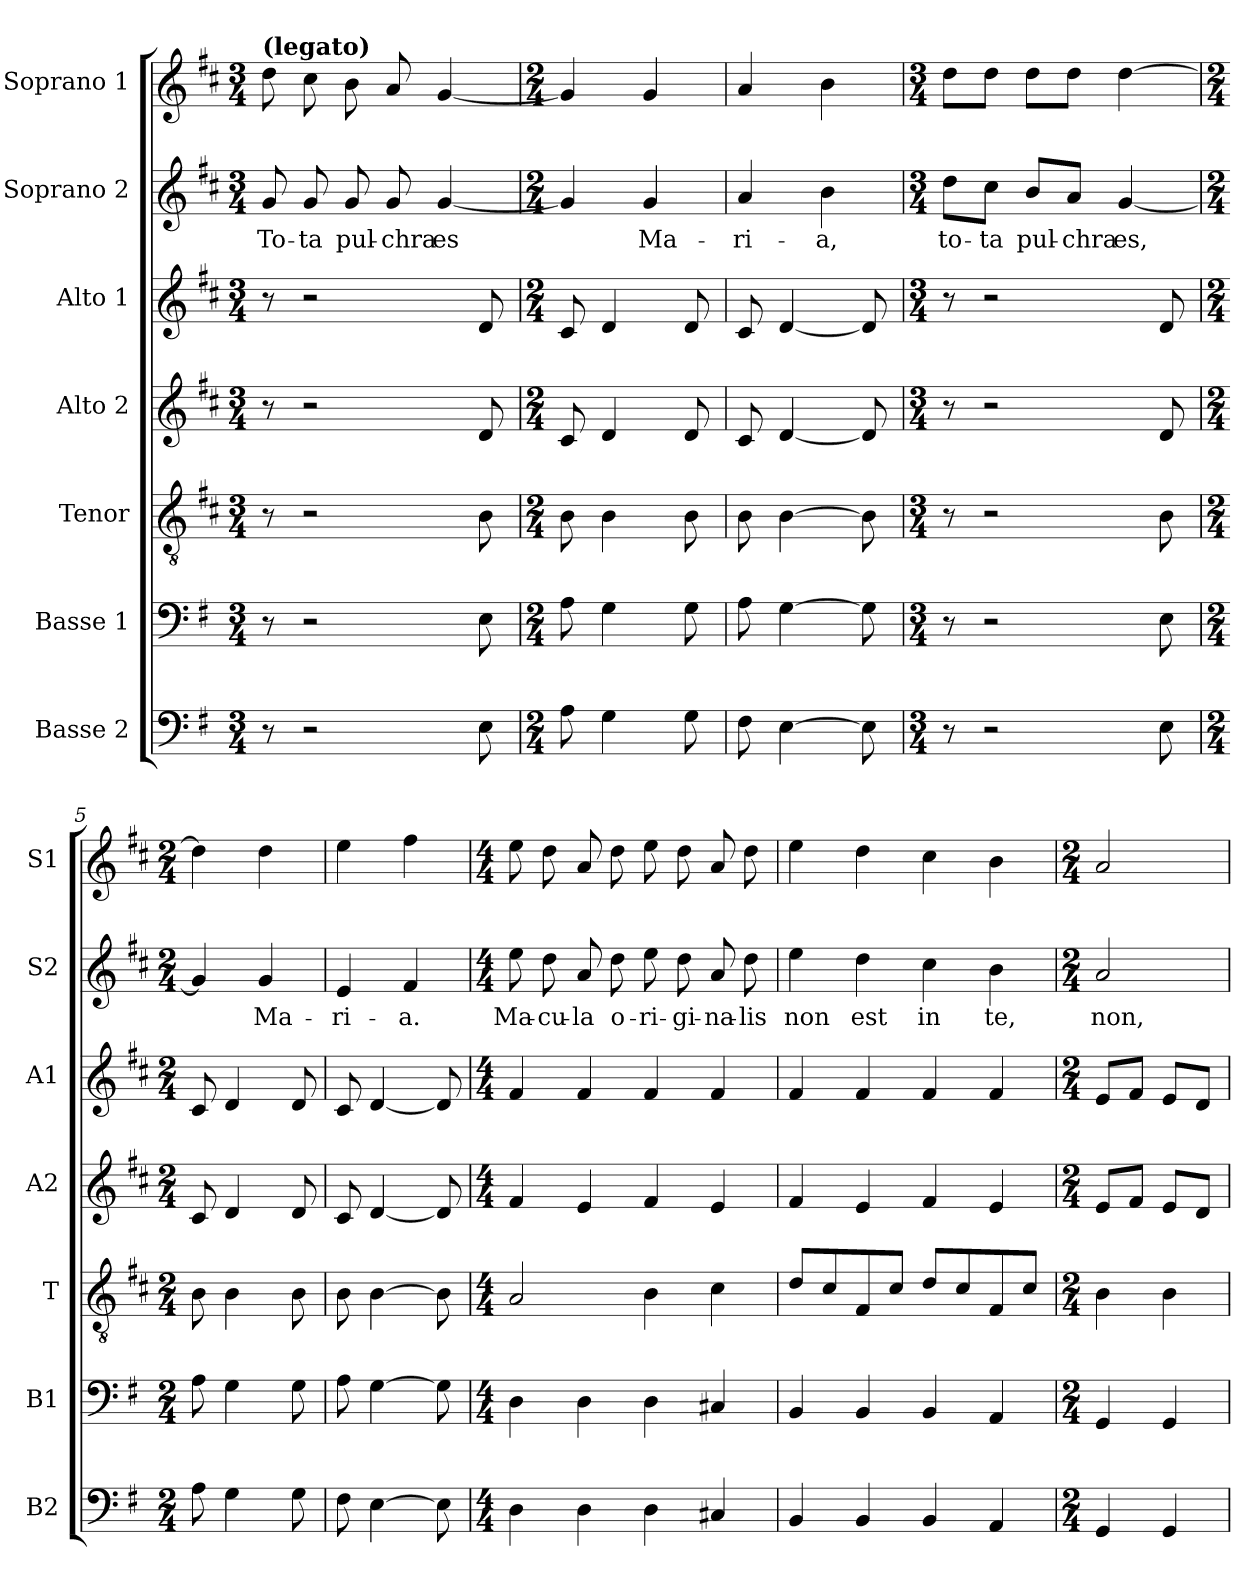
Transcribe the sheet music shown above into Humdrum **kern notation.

**kern	**kern	**kern	**kern	**kern	**kern	**text	**kern
*part7	*part6	*part5	*part4	*part3	*part2	*part2	*part1
*staff7	*staff6	*staff5	*staff4	*staff3	*staff2	*staff2	*staff1
*I"Basse 2	*I"Basse 1	*I"Tenor	*I"Alto 2	*I"Alto 1	*I"Soprano 2	*	*I"Soprano 1
*I'B2	*I'B1	*I'T	*I'A2	*I'A1	*I'S2	*	*I'S1
*clefF4	*clefF4	*clefGv2	*clefG2	*clefG2	*clefG2	*	*clefG2
*k[f#]	*k[f#]	*k[f#c#]	*k[f#c#]	*k[f#c#]	*k[f#c#]	*	*k[f#c#]
*M3/4	*M3/4	*M3/4	*M3/4	*M3/4	*M3/4	*	*M3/4
*MM80	*MM80	*MM80	*MM80	*MM80	*MM80	*	*MM80
=1	=1	=1	=1	=1	=1	=1	=1
!	!	!	!	!	!	!	!LO:TX:a:B:t=(legato)
!	!	!	!	!	!	!LO:LY:b	!
8r	8r	8r	8r	8r	8g/	To-	8dd\
!	!	!	!	!	!	!LO:LY:b	!
2r	2r	2r	2r	2r	8g/	-ta	8cc#\
!	!	!	!	!	!	!LO:LY:b	!
.	.	.	.	.	8g/	pul-	8b\
!	!	!	!	!	!	!LO:LY:b	!
.	.	.	.	.	8g/	-chra	8a/
!	!	!	!	!	!	!LO:LY:b	!
.	.	.	.	.	[4g/	es	[4g/
8E\	8E\	8B\	8d/	8d/	.	.	.
=2	=2	=2	=2	=2	=2	=2	=2
*M2/4	*M2/4	*M2/4	*M2/4	*M2/4	*M2/4	*	*M2/4
8A\	8A\	8B\	8c#/	8c#/	4g/]	.	4g/]
4G\	4G\	4B\	4d/	4d/	.	.	.
!	!	!	!	!	!	!LO:LY:b	!
.	.	.	.	.	4g/	Ma-	4g/
8G\	8G\	8B\	8d/	8d/	.	.	.
=3	=3	=3	=3	=3	=3	=3	=3
!	!	!	!	!	!	!LO:LY:b	!
8F#\	8A\	8B\	8c#/	8c#/	4a/	-ri-	4a/
[4E\	[4G\	[4B\	[4d/	[4d/	.	.	.
!	!	!	!	!	!	!LO:LY:b	!
.	.	.	.	.	4b\	-a,	4b\
8E\]	8G\]	8B\]	8d/]	8d/]	.	.	.
=4	=4	=4	=4	=4	=4	=4	=4
*M3/4	*M3/4	*M3/4	*M3/4	*M3/4	*M3/4	*	*M3/4
!	!	!	!	!	!	!LO:LY:b	!
8r	8r	8r	8r	8r	8dd\L	to-	8dd\L
!	!	!	!	!	!	!LO:LY:b	!
2r	2r	2r	2r	2r	8cc#\J	-ta	8dd\J
!	!	!	!	!	!	!LO:LY:b	!
.	.	.	.	.	8b/L	pul-	8dd\L
!	!	!	!	!	!	!LO:LY:b	!
.	.	.	.	.	8a/J	-chra	8dd\J
!	!	!	!	!	!	!LO:LY:b	!
.	.	.	.	.	[4g/	es,	[4dd\
8E\	8E\	8B\	8d/	8d/	.	.	.
=5	=5	=5	=5	=5	=5	=5	=5
*M2/4	*M2/4	*M2/4	*M2/4	*M2/4	*M2/4	*	*M2/4
8A\	8A\	8B\	8c#/	8c#/	4g/]	.	4dd\]
4G\	4G\	4B\	4d/	4d/	.	.	.
!	!	!	!	!	!	!LO:LY:b	!
.	.	.	.	.	4g/	Ma-	4dd\
8G\	8G\	8B\	8d/	8d/	.	.	.
=6	=6	=6	=6	=6	=6	=6	=6
!	!	!	!	!	!	!LO:LY:b	!
8F#\	8A\	8B\	8c#/	8c#/	4e/	-ri-	4ee\
[4E\	[4G\	[4B\	[4d/	[4d/	.	.	.
!	!	!	!	!	!	!LO:LY:b	!
.	.	.	.	.	4f#/	-a.	4ff#\
8E\]	8G\]	8B\]	8d/]	8d/]	.	.	.
!!LO:LB:g=z
=7	=7	=7	=7	=7	=7	=7	=7
*M4/4	*M4/4	*M4/4	*M4/4	*M4/4	*M4/4	*	*M4/4
!	!	!	!	!	!	!LO:LY:b	!
4D\	4D\	2A/	4f#/	4f#/	8ee\	Ma-	8ee\
!	!	!	!	!	!	!LO:LY:b	!
.	.	.	.	.	8dd\	-cu-	8dd\
!	!	!	!	!	!	!LO:LY:b	!
4D\	4D\	.	4e/	4f#/	8a/	-la	8a/
!	!	!	!	!	!	!LO:LY:b	!
.	.	.	.	.	8dd\	o-	8dd\
!	!	!	!	!	!	!LO:LY:b	!
4D\	4D\	4B\	4f#/	4f#/	8ee\	-ri-	8ee\
!	!	!	!	!	!	!LO:LY:b	!
.	.	.	.	.	8dd\	-gi-	8dd\
!	!	!	!	!	!	!LO:LY:b	!
4C#X/	4C#X/	4c#\	4e/	4f#/	8a/	-na-	8a/
!	!	!	!	!	!	!LO:LY:b	!
.	.	.	.	.	8dd\	-lis	8dd\
=8	=8	=8	=8	=8	=8	=8	=8
!	!	!	!	!	!	!LO:LY:b	!
4BB/	4BB/	8d/L	4f#/	4f#/	4ee\	non	4ee\
.	.	8c#/	.	.	.	.	.
!	!	!	!	!	!	!LO:LY:b	!
4BB/	4BB/	8F#/	4e/	4f#/	4dd\	est	4dd\
.	.	8c#/J	.	.	.	.	.
!	!	!	!	!	!	!LO:LY:b	!
4BB/	4BB/	8d/L	4f#/	4f#/	4cc#\	in	4cc#\
.	.	8c#/	.	.	.	.	.
!	!	!	!	!	!	!LO:LY:b	!
4AA/	4AA/	8F#/	4e/	4f#/	4b\	te,	4b\
.	.	8c#/J	.	.	.	.	.
=9	=9	=9	=9	=9	=9	=9	=9
*M2/4	*M2/4	*M2/4	*M2/4	*M2/4	*M2/4	*	*M2/4
!	!	!	!	!	!	!LO:LY:b	!
4GG/	4GG/	4B\	8e/L	8e/L	2a/	non,	2a/
.	.	.	8f#/J	8f#/J	.	.	.
4GG/	4GG/	4B\	8e/L	8e/L	.	.	.
.	.	.	8d/J	8d/J	.	.	.
=	=	=	=	=	=	=	=
*-	*-	*-	*-	*-	*-	*-	*-
